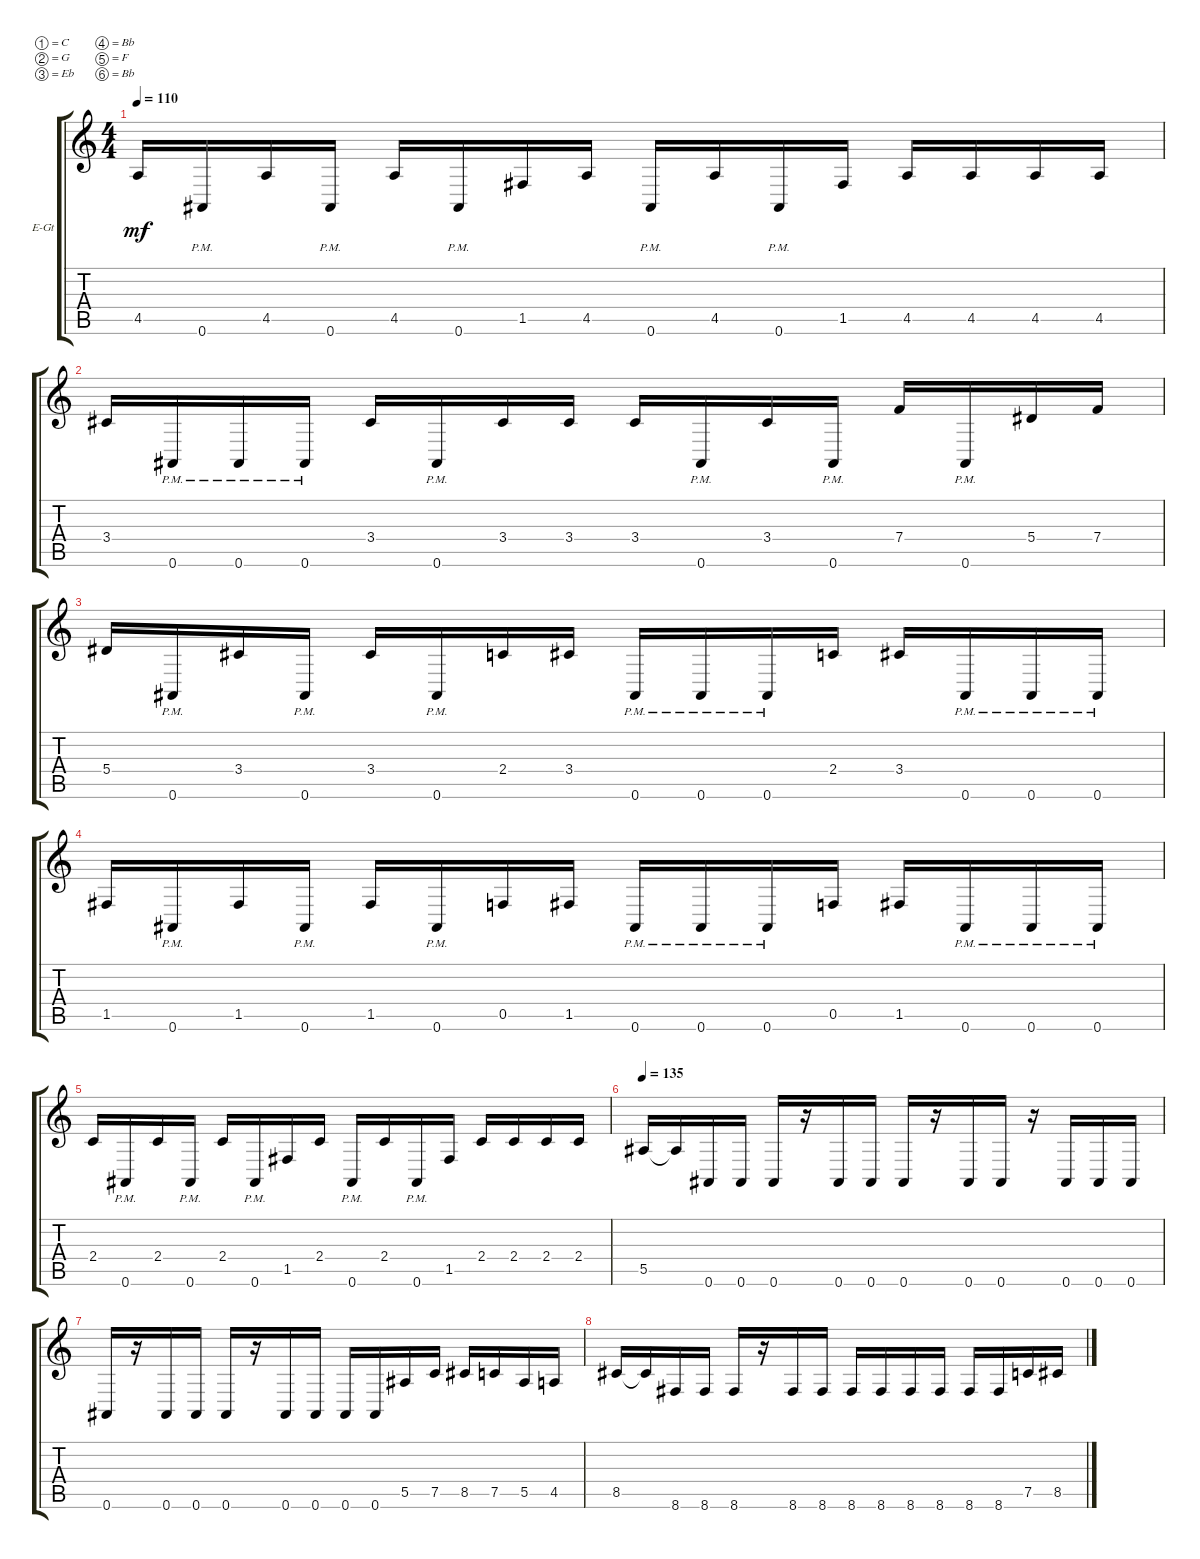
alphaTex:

\defaultSystemsLayout 4
\bracketExtendMode groupsimilarinstruments
\firstSystemTrackNameOrientation horizontal
\otherSystemsTrackNameOrientation horizontal
\track ("Electric Guitar" "E-Gt") {instrument distortionguitar}
\staff {score tabs}
\tuning (C4 G3 Eb3 Bb2 F2 Bb1)
\ts (4 4)
\tempo 110
\clef g2
\ks c
4.5.16{dy mf} 0.6{pm}.16 4.5.16 0.6{pm}.16 4.5.16 0.6{pm}.16 1.5.16 4.5.16 0.6{pm}.16 4.5.16 0.6{pm}.16 1.5.16 4.5.16 4.5.16 4.5.16 4.5.16 |
3.4.16 0.6{pm}.16 0.6{pm}.16 0.6{pm}.16 3.4.16 0.6{pm}.16 3.4.16 3.4.16 3.4.16 0.6{pm}.16 3.4.16 0.6{pm}.16 7.4.16 0.6{pm}.16 5.4.16 7.4.16 |
5.4.16 0.6{pm}.16 3.4.16 0.6{pm}.16 3.4.16 0.6{pm}.16 2.4.16 3.4.16 0.6{pm}.16 0.6{pm}.16 0.6{pm}.16 2.4.16 3.4.16 0.6{pm}.16 0.6{pm}.16 0.6{pm}.16 |
1.5.16 0.6{pm}.16 1.5.16 0.6{pm}.16 1.5.16 0.6{pm}.16 0.5.16 1.5.16 0.6{pm}.16 0.6{pm}.16 0.6{pm}.16 0.5.16 1.5.16 0.6{pm}.16 0.6{pm}.16 0.6{pm}.16 |
2.4.16 0.6{pm}.16 2.4.16 0.6{pm}.16 2.4.16 0.6{pm}.16 1.5.16 2.4.16 0.6{pm}.16 2.4.16 0.6{pm}.16 1.5.16 2.4.16 2.4.16 2.4.16 2.4.16 |
\tempo 135
5.5.16 5.5{t}.16 0.6.16 0.6.16 0.6.16 r.16 0.6.16 0.6.16 0.6.16 r.16 0.6.16 0.6.16 r.16 0.6.16 0.6.16 0.6.16 |
0.6.16 r.16 0.6.16 0.6.16 0.6.16 r.16 0.6.16 0.6.16 0.6.16 0.6.16 5.5.16 7.5.16 8.5.16 7.5.16 5.5.16 4.5.16 |
8.5.16 8.5{t}.16 8.6.16 8.6.16 8.6.16 r.16 8.6.16 8.6.16 8.6.16 8.6.16 8.6.16 8.6.16 8.6.16 8.6.16 7.5.16 8.5.16
